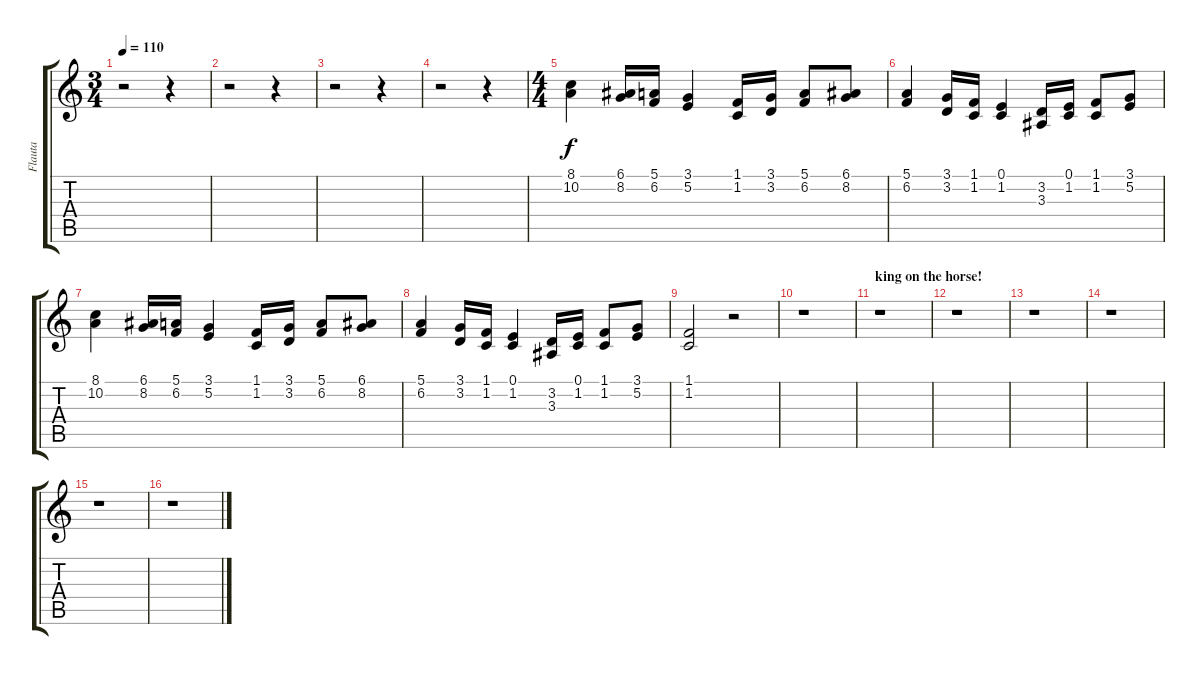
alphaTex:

\track ("Flauta" "Flauta") {instrument flute}
\staff {score tabs}
\tuning (E4 B3 G3 D3 A2 E2) {hide}
\ts (3 4)
\tempo 110
\clef g2
\ks c
r.2{dy f} r.4 |
r.2 r.4 |
r.2 r.4 |
r.2 r.4 |
\ts (4 4)
(8.1 10.2).4 (6.1 8.2).16 (5.1 6.2).16 (3.1 5.2).4 (1.1 1.2).16 (3.1 3.2).16 (5.1 6.2).8 (6.1 8.2).8 |
(5.1 6.2).4 (3.1 3.2).16 (1.1 1.2).16 (0.1 1.2).4 (3.2 3.3).16 (0.1 1.2).16 (1.1 1.2).8 (3.1 5.2).8 |
(8.1 10.2).4 (6.1 8.2).16 (5.1 6.2).16 (3.1 5.2).4 (1.1 1.2).16 (3.1 3.2).16 (5.1 6.2).8 (6.1 8.2).8 |
(5.1 6.2).4 (3.1 3.2).16 (1.1 1.2).16 (0.1 1.2).4 (3.2 3.3).16 (0.1 1.2).16 (1.1 1.2).8 (3.1 5.2).8 |
(1.1 1.2).2 r.2 |
r.1 |
\section ("" "king on the horse!")
r.1 |
r.1 |
r.1 |
r.1 |
r.1 |
r.1
